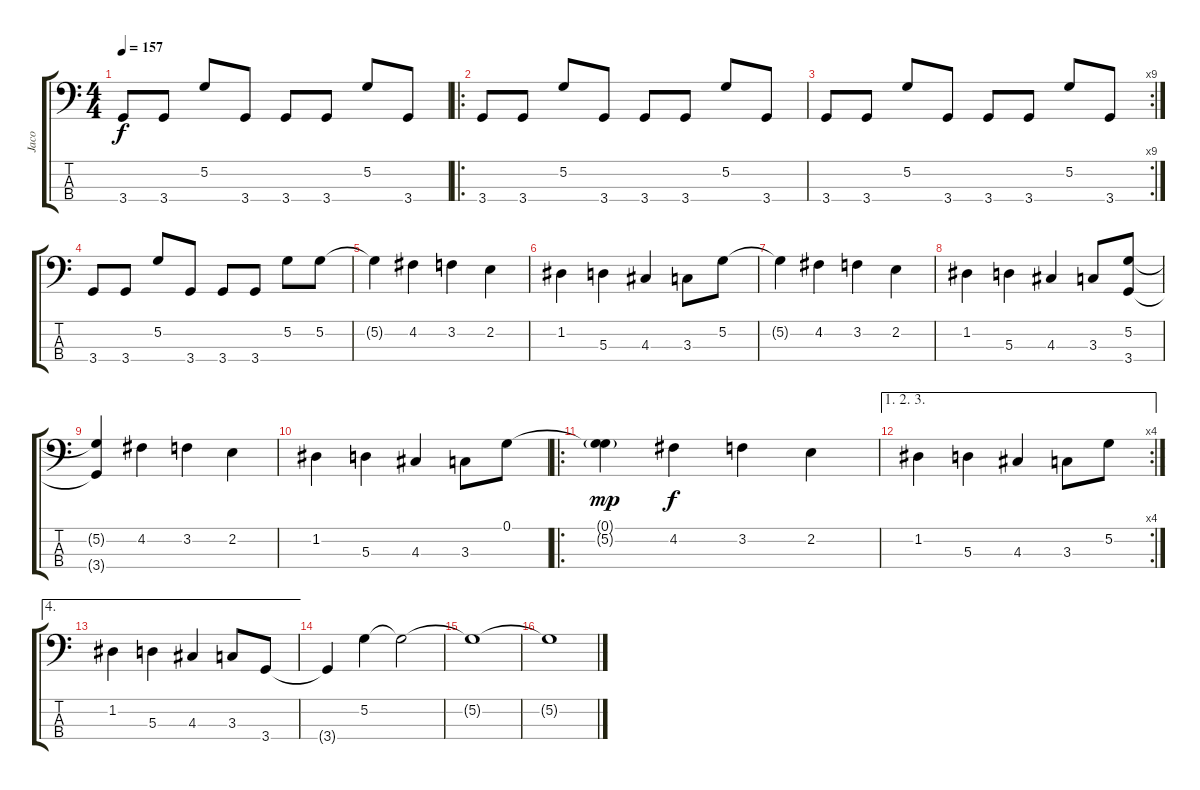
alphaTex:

\track ("Jaco" "Jaco") {instrument fretlessbass}
\staff {score tabs}
\tuning (G2 D2 A1 E1) {hide}
\ts (4 4)
\tempo 157
\clef f4
\ks c
3.4{t}.8{dy f} 3.4.8 5.2.8 3.4.8 3.4.8 3.4.8 5.2.8 3.4.8 |
\ro
3.4.8 3.4.8 5.2.8 3.4.8 3.4.8 3.4.8 5.2.8 3.4.8 |
\rc 9
3.4.8 3.4.8 5.2.8 3.4.8 3.4.8 3.4.8 5.2.8 3.4.8 |
3.4.8 3.4.8 5.2.8 3.4.8 3.4.8 3.4.8 5.2.8 5.2.8 |
5.2{t}.4 4.2.4 3.2.4 2.2.4 |
1.2.4 5.3.4 4.3.4 3.3.8 5.2.8 |
5.2{t}.4 4.2.4 3.2.4 2.2.4 |
1.2.4 5.3.4 4.3.4 3.3.8 (5.2 3.4).8 |
(5.2{t} 3.4{t}).4 4.2.4 3.2.4 2.2.4 |
1.2.4 5.3.4 4.3.4 3.3.8 0.1.8 |
\ro
(0.1{t} 5.2{g}).4{dy mp} 4.2.4{dy f} 3.2.4 2.2.4 |
\ae (1 2 3)
\rc 4
1.2.4 5.3.4 4.3.4 3.3.8 5.2.8 |
\ae 4
1.2.4 5.3.4 4.3.4 3.3.8 3.4.8 |
3.4{t}.4 5.2.4 5.2{t}.2 |
5.2{t}.1 |
5.2{t}.1
